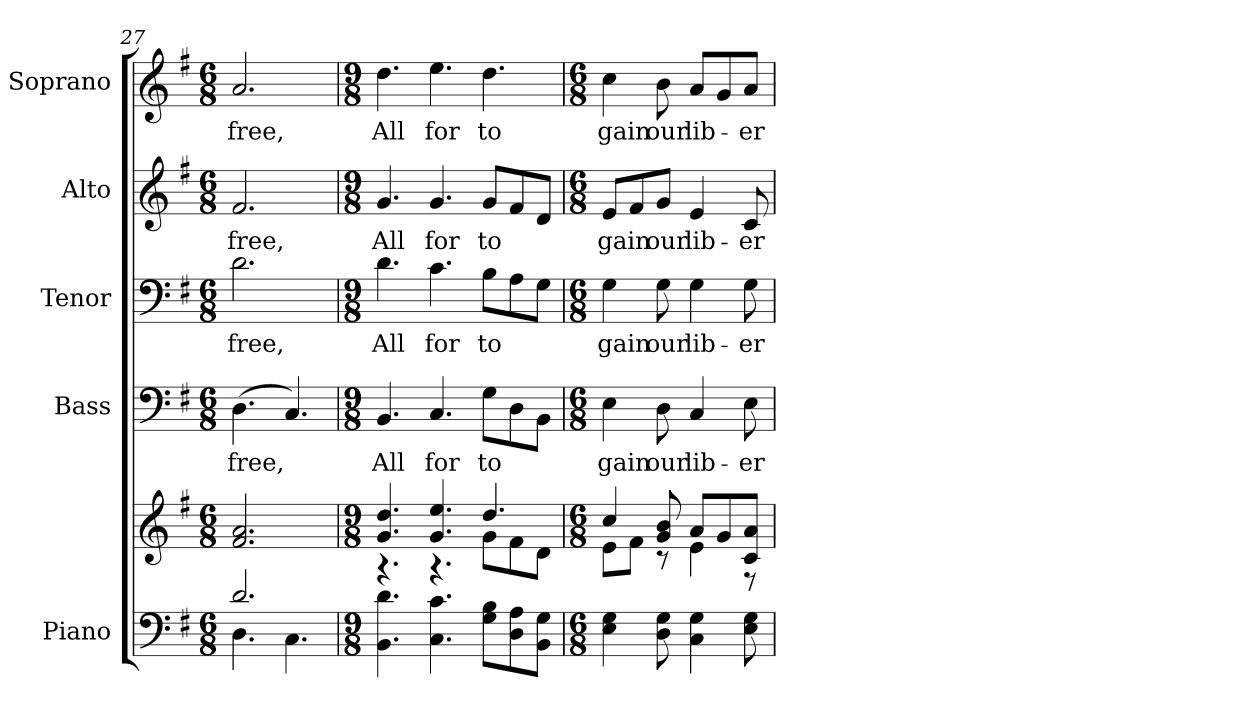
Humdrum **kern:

**kern	**kern	**kern	**text	**kern	**text	**kern	**text	**kern	**text
*part5	*part5	*part4	*part4	*part3	*part3	*part2	*part2	*part1	*part1
*staff6	*staff5	*staff4	*staff4	*staff3	*staff3	*staff2	*staff2	*staff1	*staff1
*I"Piano	*	*I"Bass	*	*I"Tenor	*	*I"Alto	*	*I"Soprano	*
*I'Pno.	*	*I'B.	*	*I'T.	*	*I'A.	*	*I'S.	*
!!LO:PB:g=z
*clefF4	*clefG2	*clefF4	*	*clefF4	*	*clefG2	*	*clefG2	*
*k[f#]	*k[f#]	*k[f#]	*	*k[f#]	*	*k[f#]	*	*k[f#]	*
*G:	*G:	*G:	*	*G:	*	*G:	*	*G:	*
*M6/8	*M6/8	*M6/8	*	*M6/8	*	*M6/8	*	*M6/8	*
=27	=27	=27	=27	=27	=27	=27	=27	=27	=27
*^	*	*	*	*	*	*	*	*	*
!	!	!	!	!LO:LY:b:color=#000000	!	!	!	!	!	!
!	!	!	!	!	!	!LO:LY:b:color=#000000	!	!	!	!
!	!	!	!	!	!	!	!	!LO:LY:b:color=#000000	!	!
!	!	!	!	!	!	!	!	!	!	!LO:LY:b:color=#000000
2.di/	4.Di\	2.f#i/ 2.ai	(4.Di\	free,	2.di\	free,	2.f#i/	free,	2.ai/	free,
.	4.Ci\	.	4.Ci/)	.	.	.	.	.	.	.
*v	*v	*	*	*	*	*	*	*	*	*
=28	=28	=28	=28	=28	=28	=28	=28	=28	=28
*M9/8	*M9/8	*M9/8	*	*M9/8	*	*M9/8	*	*M9/8	*
*	*^	*	*	*	*	*	*	*	*
*^	*	*	*	*	*	*	*	*	*	*
!	!	!	!	!	!LO:LY:b:color=#000000	!	!	!	!	!	!
*v	*v	*	*	*	*	*	*	*	*	*	*
*^	*	*	*	*	*	*	*	*	*	*
!	!	!	!	!	!	!	!LO:LY:b:color=#000000	!	!	!	!
*v	*v	*	*	*	*	*	*	*	*	*	*
*^	*	*	*	*	*	*	*	*	*	*
!	!	!	!	!	!	!	!	!	!LO:LY:b:color=#000000	!	!
*v	*v	*	*	*	*	*	*	*	*	*	*
*^	*	*	*	*	*	*	*	*	*	*
!	!	!	!	!	!	!	!	!	!	!	!LO:LY:b:color=#000000
*v	*v	*	*	*	*	*	*	*	*	*	*
4.BBi\ 4.di	4.gi/ 4.ddi	4.r	4.BBi/	All	4.di\	All	4.gi/	All	4.ddi\	All
!	!	!	!	!LO:LY:b:color=#000000	!	!	!	!	!	!
!	!	!	!	!	!	!LO:LY:b:color=#000000	!	!	!	!
!	!	!	!	!	!	!	!	!LO:LY:b:color=#000000	!	!
!	!	!	!	!	!	!	!	!	!	!LO:LY:b:color=#000000
4.Ci\ 4.ci	4.gi/ 4.eei	4.r	4.Ci/	for	4.ci\	for	4.gi/	for	4.eei\	for
!	!	!	!	!LO:LY:b:color=#000000	!	!	!	!	!	!
!	!	!	!	!	!	!LO:LY:b:color=#000000	!	!	!	!
!	!	!	!	!	!	!	!	!LO:LY:b:color=#000000	!	!
!	!	!	!	!	!	!	!	!	!	!LO:LY:b:color=#000000
8Gi\ 8BiL	4.ddi/	8gi\L	8Gi\L	to	8Bi\L	to	8gi/L	to	4.ddi\	to
8Di\ 8Ai	.	8f#i\	8Di\	.	8Ai\	.	8f#i/	.	.	.
8BBi\ 8GiJ	.	8di\J	8BBi\J	.	8Gi\J	.	8di/J	.	.	.
!!LO:PB:g=z
=29	=29	=29	=29	=29	=29	=29	=29	=29	=29	=29
*M6/8	*M6/8	*	*M6/8	*	*M6/8	*	*M6/8	*	*M6/8	*
!	!	!	!	!LO:LY:b:color=#000000	!	!	!	!	!	!
!	!	!	!	!	!	!LO:LY:b:color=#000000	!	!	!	!
!	!	!	!	!	!	!	!	!LO:LY:b:color=#000000	!	!
!	!	!	!	!	!	!	!	!	!	!LO:LY:b:color=#000000
4Ei\ 4Gi	4cci/	8ei\L	4Ei\	gain	4Gi\	gain	8ei/L	gain	4cci\	gain
.	.	8f#i\J	.	.	.	.	8f#i/	.	.	.
!	!	!	!	!LO:LY:b:color=#000000	!	!	!	!	!	!
!	!	!	!	!	!	!LO:LY:b:color=#000000	!	!	!	!
!	!	!	!	!	!	!	!	!LO:LY:b:color=#000000	!	!
!	!	!	!	!	!	!	!	!	!	!LO:LY:b:color=#000000
8Di\ 8Gi	8gi/ 8bi	8r	8Di\	our	8Gi\	our	8gi/J	our	8bi\	our
!	!	!	!	!LO:LY:b:color=#000000	!	!	!	!	!	!
!	!	!	!	!	!	!LO:LY:b:color=#000000	!	!	!	!
!	!	!	!	!	!	!	!	!LO:LY:b:color=#000000	!	!
!	!	!	!	!	!	!	!	!	!	!LO:LY:b:color=#000000
4Ci\ 4Gi	8ai/L	4ei\	4Ci/	lib-	4Gi\	lib-	4ei/	lib-	8ai/L	lib-
.	8gi/	.	.	.	.	.	.	.	8gi/	.
!	!	!	!	!LO:LY:b:color=#000000	!	!	!	!	!	!
!	!	!	!	!	!	!LO:LY:b:color=#000000	!	!	!	!
!	!	!	!	!	!	!	!	!LO:LY:b:color=#000000	!	!
!	!	!	!	!	!	!	!	!	!	!LO:LY:b:color=#000000
8Ei\ 8Gi	8ci/ 8aiJ	8r	8Ei\	-er-	8Gi\	-er-	8ci/	-er-	8ai/J	-er-
*	*v	*v	*	*	*	*	*	*	*	*
=	=	=	=	=	=	=	=	=	=
*-	*-	*-	*-	*-	*-	*-	*-	*-	*-
